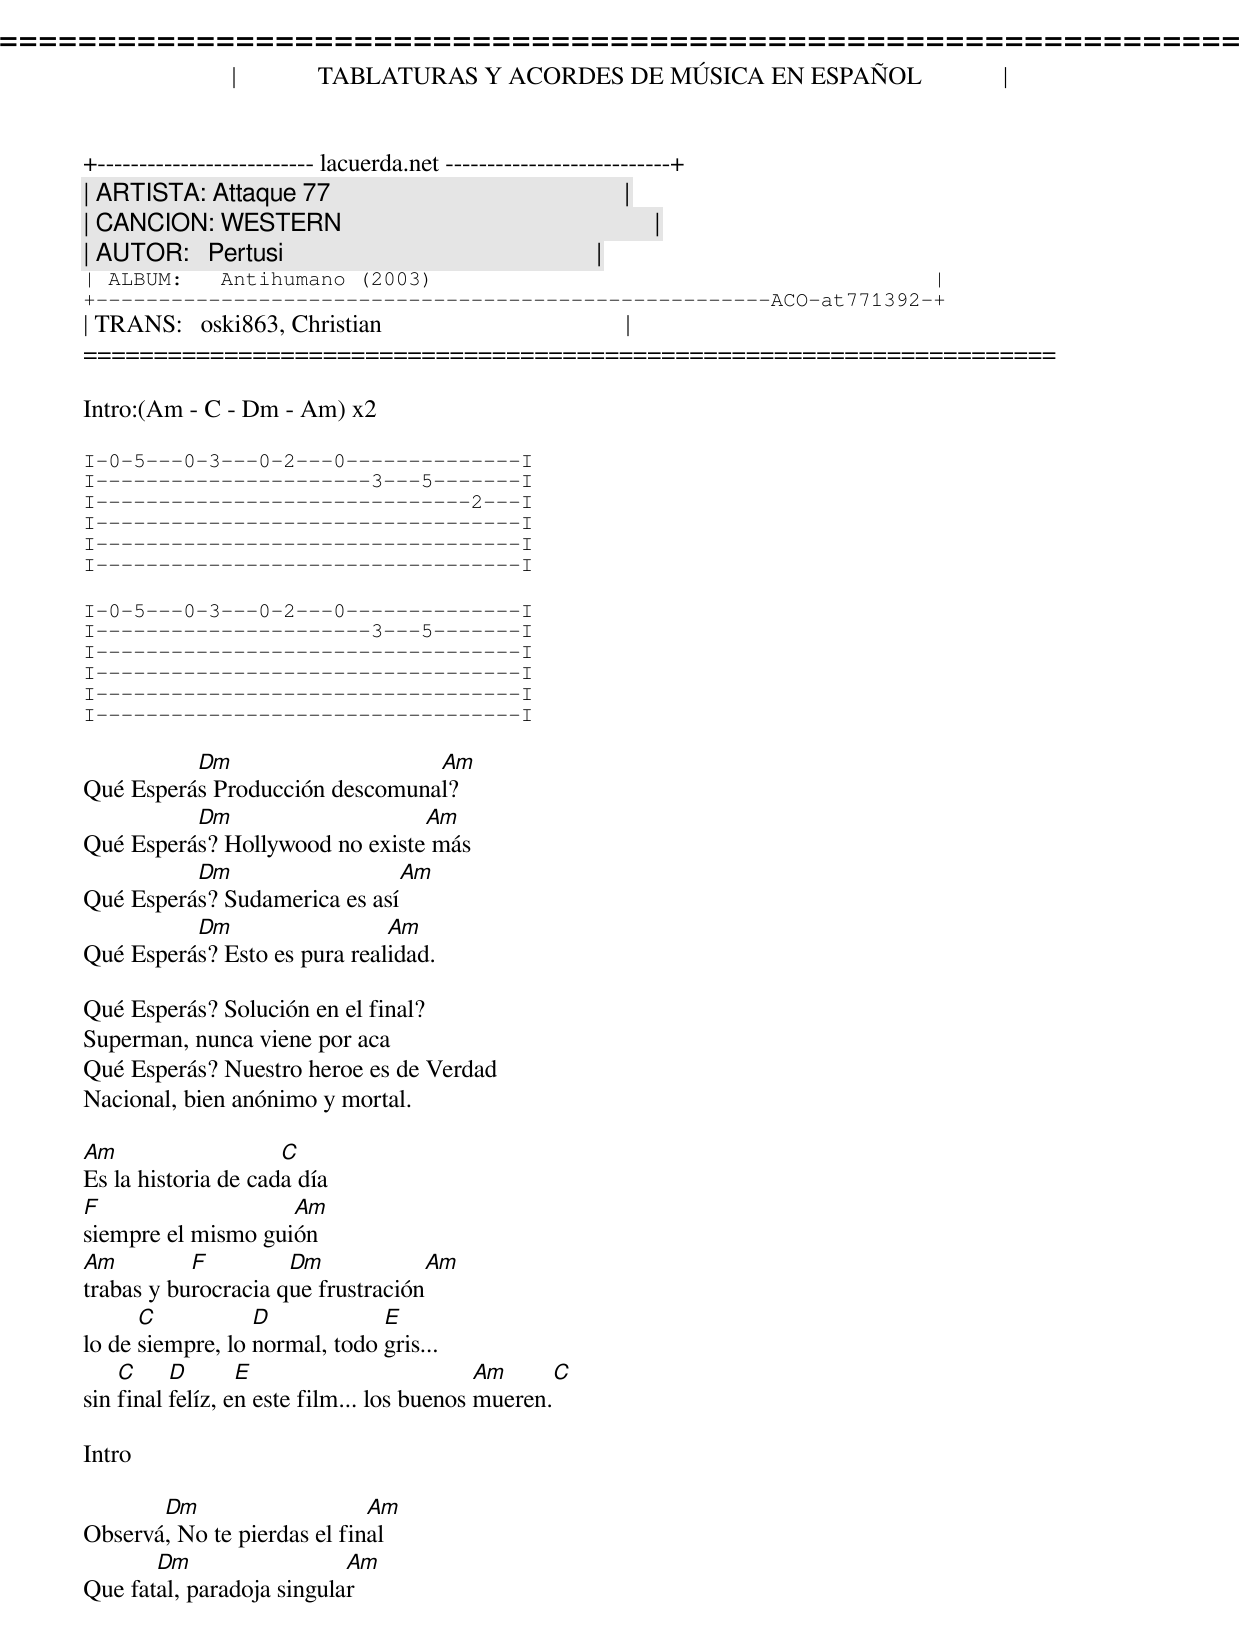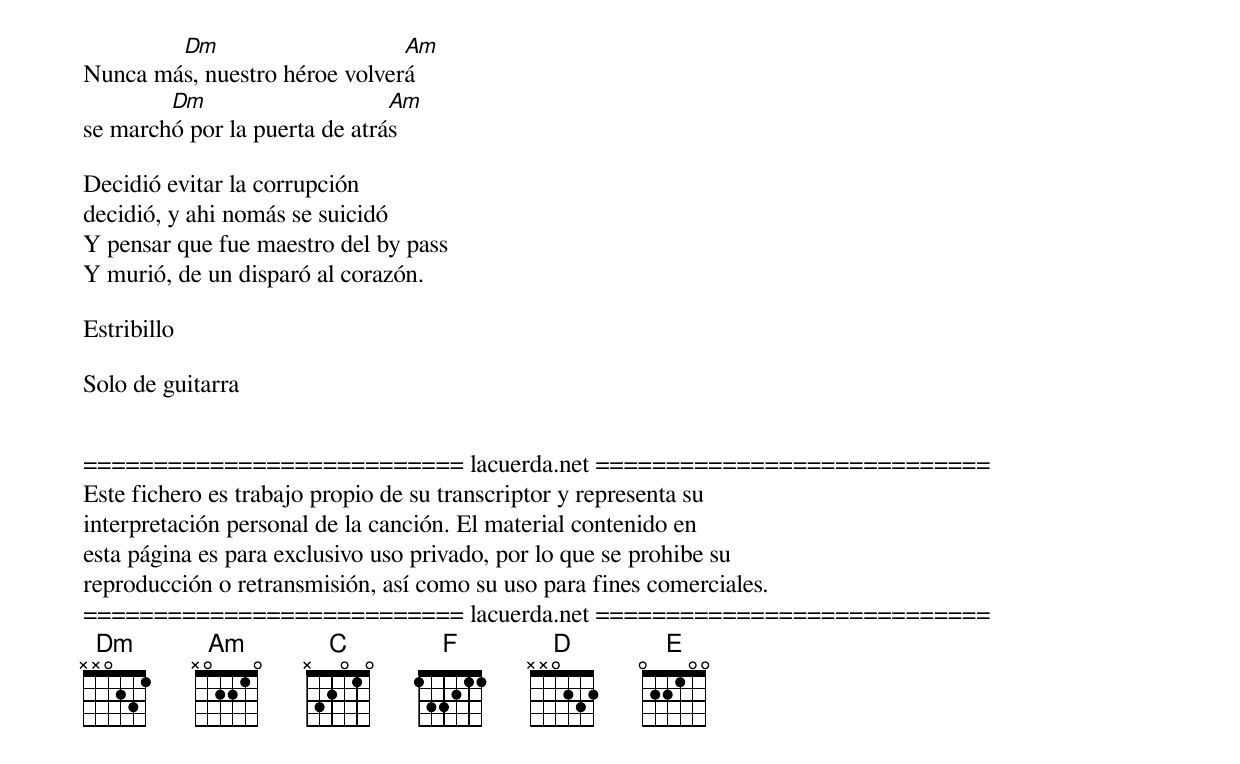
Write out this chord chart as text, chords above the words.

=====================================================================
|             TABLATURAS Y ACORDES DE MÚSICA EN ESPAÑOL             |
+-------------------------- lacuerda.net ---------------------------+
| ARTISTA: Attaque 77                                               |
| CANCION: WESTERN                                                  |
| AUTOR:   Pertusi                                                  |
| ALBUM:   Antihumano (2003)                                        |
+------------------------------------------------------ACO-at771392-+
| TRANS:   oski863, Christian                                       |
=====================================================================

Intro:(Am - C - Dm - Am) x2

I-0-5---0-3---0-2---0--------------I
I----------------------3---5-------I
I------------------------------2---I
I----------------------------------I
I----------------------------------I
I----------------------------------I

I-0-5---0-3---0-2---0--------------I
I----------------------3---5-------I
I----------------------------------I
I----------------------------------I
I----------------------------------I
I----------------------------------I

          Dm                    Am
Qué Esperás Producción descomunal?
          Dm                    Am
Qué Esperás? Hollywood no existe más
          Dm                  Am
Qué Esperás? Sudamerica es así
          Dm                  Am
Qué Esperás? Esto es pura realidad.

Qué Esperás? Solución en el final?
Superman, nunca viene por aca
Qué Esperás? Nuestro heroe es de Verdad
Nacional, bien anónimo y mortal.

Am                   C
Es la historia de cada día
F                   Am
siempre el mismo guión
Am         F         Dm             Am
trabas y burocracia que frustración
      C           D            E
lo de siempre, lo normal, todo gris...
    C     D       E                         Am       C
sin final felíz, en este film... los buenos mueren.

Intro

       Dm                    Am
Observá, No te pierdas el final
       Dm                  Am
Que fatal, paradoja singular
        Dm                     Am
Nunca más, nuestro héroe volverá
        Dm                     Am
se marchó por la puerta de atrás

Decidió evitar la corrupción
decidió, y ahi nomás se suicidó
Y pensar que fue maestro del by pass
Y murió, de un disparó al corazón.

Estribillo

Solo de guitarra


=========================== lacuerda.net ============================
Este fichero es trabajo propio de su transcriptor y representa su
interpretación personal de la canción. El material contenido en
esta página es para exclusivo uso privado, por lo que se prohibe su
reproducción o retransmisión, así como su uso para fines comerciales.
=========================== lacuerda.net ============================
